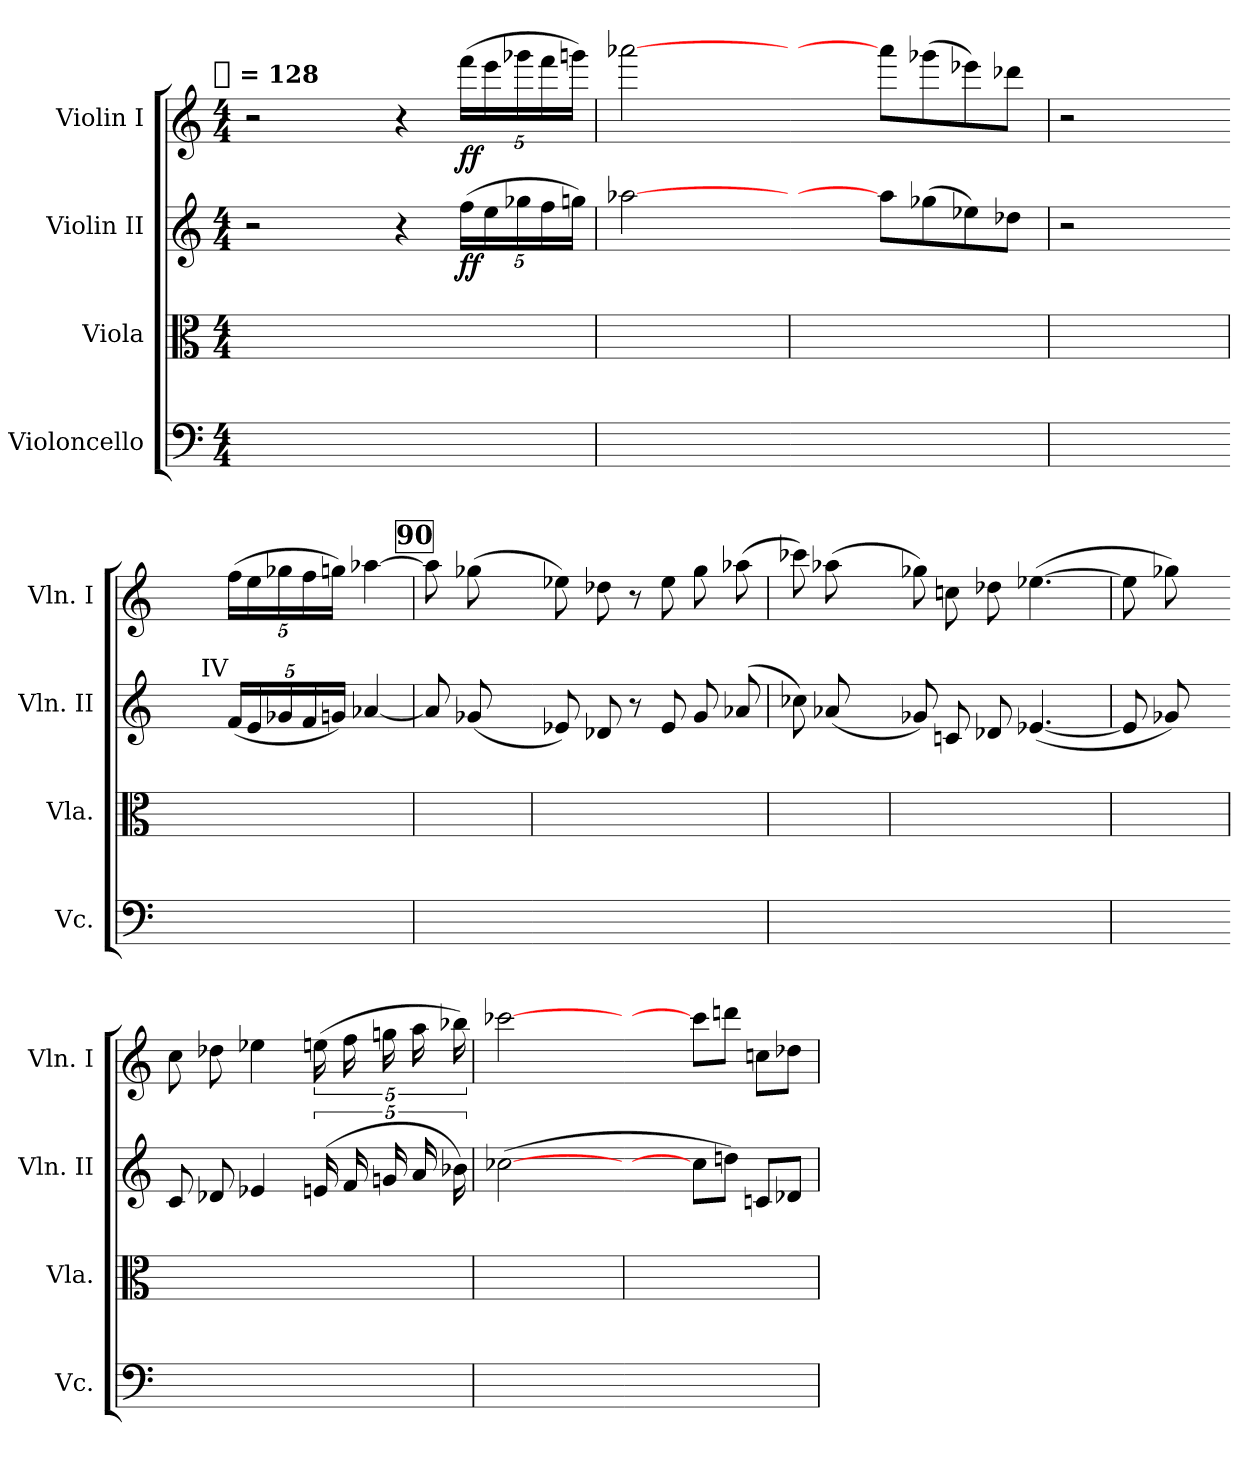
**kern	**kern	**kern	**dynam	**kern	**dynam
*part4	*part3	*part2	*part2	*part1	*part1
*staff4	*staff3	*staff2	*staff2	*staff1	*staff1
*I"Violoncello	*I"Viola	*I"Violin II	*	*I"Violin I	*
*I'Vc.	*I'Vla.	*I'Vln. II	*	*I'Vln. I	*
*clefF4	*clefC3	*clefG2	*	*clefG2	*
*k[]	*k[]	*k[]	*	*k[]	*
*C:	*C:	*C:	*	*C:	*
!!LO:TX:omd:t=[quarter] = 128
*M4/4	*M4/4	*M4/4	*	*M4/4	*
*MM128	*MM128	*MM128	*	*MM128	*
=1	=1	=1	=1	=1	=1
8ryy	8ryy	2r	.	2r	.
4ryy	4ryy	.	.	.	.
8ryy	8ryy	.	.	.	.
4ryy	4ryy	4r	.	4r	.
4ryy	4ryy	(20ffLL	ff	(20fffLL	ff
.	.	20ee	.	20eee	.
.	.	20gg-X	.	20ggg-X	.
.	.	20ff	.	20fff	.
.	.	20ggnJJ)	.	20gggnJJ)	.
=2	=2	=2	=2	=2	=2
8ryy	8ryy	[2aa-X	.	[2aaa-X	.
4ryy	8ryy	.	.	.	.
.	4ryy	.	.	.	.
8ryy	.	.	.	.	.
=-	=	=-	=-	=-	=-
8ryy	8ryy	4ryy	.	4ryy	.
8ryy	4ryy	.	.	.	.
4ryy	.	8aa-L]	.	8aaa-L]	.
.	8ryy	(8gg-X	.	(8ggg-X	.
4ryy	4ryy	8ee-X)	.	8eee-X)	.
.	.	8dd-XJ	.	8ddd-XJ	.
=3	=3	=3	=3	=3	=3
8ryy	4ryy	2r	.	2r	.
4ryy	.	.	.	.	.
.	4ryy	.	.	.	.
8ryy	.	.	.	.	.
=-	=	=-	=-	=-	=-
8ryy	8ryy	4ryy	.	4ryy	.
8ryy	4ryy	.	.	.	.
!	!	!LO:TX:a:rj:t=IV	!	!	!
4ryy	.	(20fLL	.	(20ffLL	.
.	.	20e	.	20ee	.
.	.	20g-X	.	20gg-X	.
.	8ryy	.	.	.	.
.	.	20f	.	20ff	.
.	.	20gnJJ)	.	20ggnJJ)	.
4ryy	4ryy	[4a-X	.	[4aa-X	.
!!LO:REH:place=s1:t=90
=4	=4	=4	=4	=4	=4
8ryy	4ryy	8a-]	.	8aa-]	.
4ryy	.	(8g-X	.	(8gg-X	.
.	8ryy	8ryy	.	8ryy	.
=-	=	=-	=-	=-	=-
8ryy	8ryy	8e-X)	.	8ee-X)	.
8ryy	4ryy	8d-X	.	8dd-X	.
4ryy	.	8r	.	8r	.
.	8ryy	8e-	.	8ee-	.
4ryy	4ryy	8g-	.	8gg-	.
.	.	(8a-X	.	(8aa-X	.
=5	=5	=5	=5	=5	=5
8ryy	4ryy	8cc-X)	.	8ccc-X)	.
4ryy	.	(8a-X	.	(8aa-X	.
.	8ryy	8ryy	.	8ryy	.
=-	=	=-	=-	=-	=-
8ryy	8ryy	8g-X)	.	8gg-X)	.
8ryy	4ryy	8cn	.	8ccn	.
4ryy	.	8d-X	.	8dd-X	.
.	8ryy	([4.e-X	.	([4.ee-X	.
4ryy	4ryy	.	.	.	.
=6	=6	=6	=6	=6	=6
8ryy	4ryy	8e-]	.	8ee-]	.
4ryy	.	8g-X)	.	8gg-X)	.
.	8ryy	8ryy	.	8ryy	.
=-	=	=-	=-	=-	=-
8ryy	8ryy	8c	.	8cc	.
8ryy	4ryy	8d-X	.	8dd-X	.
4ryy	.	4e-X	.	4ee-X	.
.	8ryy	.	.	.	.
4ryy	4ryy	(20en	.	(20een	.
.	.	20f	.	20ff	.
.	.	20gn	.	20ggn	.
.	.	20a	.	20aa	.
.	.	20b-X)	.	20bb-X)	.
=7	=7	=7	=7	=7	=7
8ryy	4ryy	([2cc-X	.	[2ccc-X	.
4ryy	.	.	.	.	.
.	4ryy	.	.	.	.
8ryy	.	.	.	.	.
=-	=	=-	=-	=-	=-
8ryy	8ryy	4ryy	.	4ryy	.
8ryy	4ryy	.	.	.	.
4ryy	.	8cc-L]	.	8ccc-L]	.
.	8ryy	8ddnJ)	.	8dddnJ	.
4ryy	4ryy	8cnL	.	8ccnL	.
.	.	8d-XJ	.	8dd-XJ	.
=	=	=	=	=	=
*-	*-	*-	*-	*-	*-
